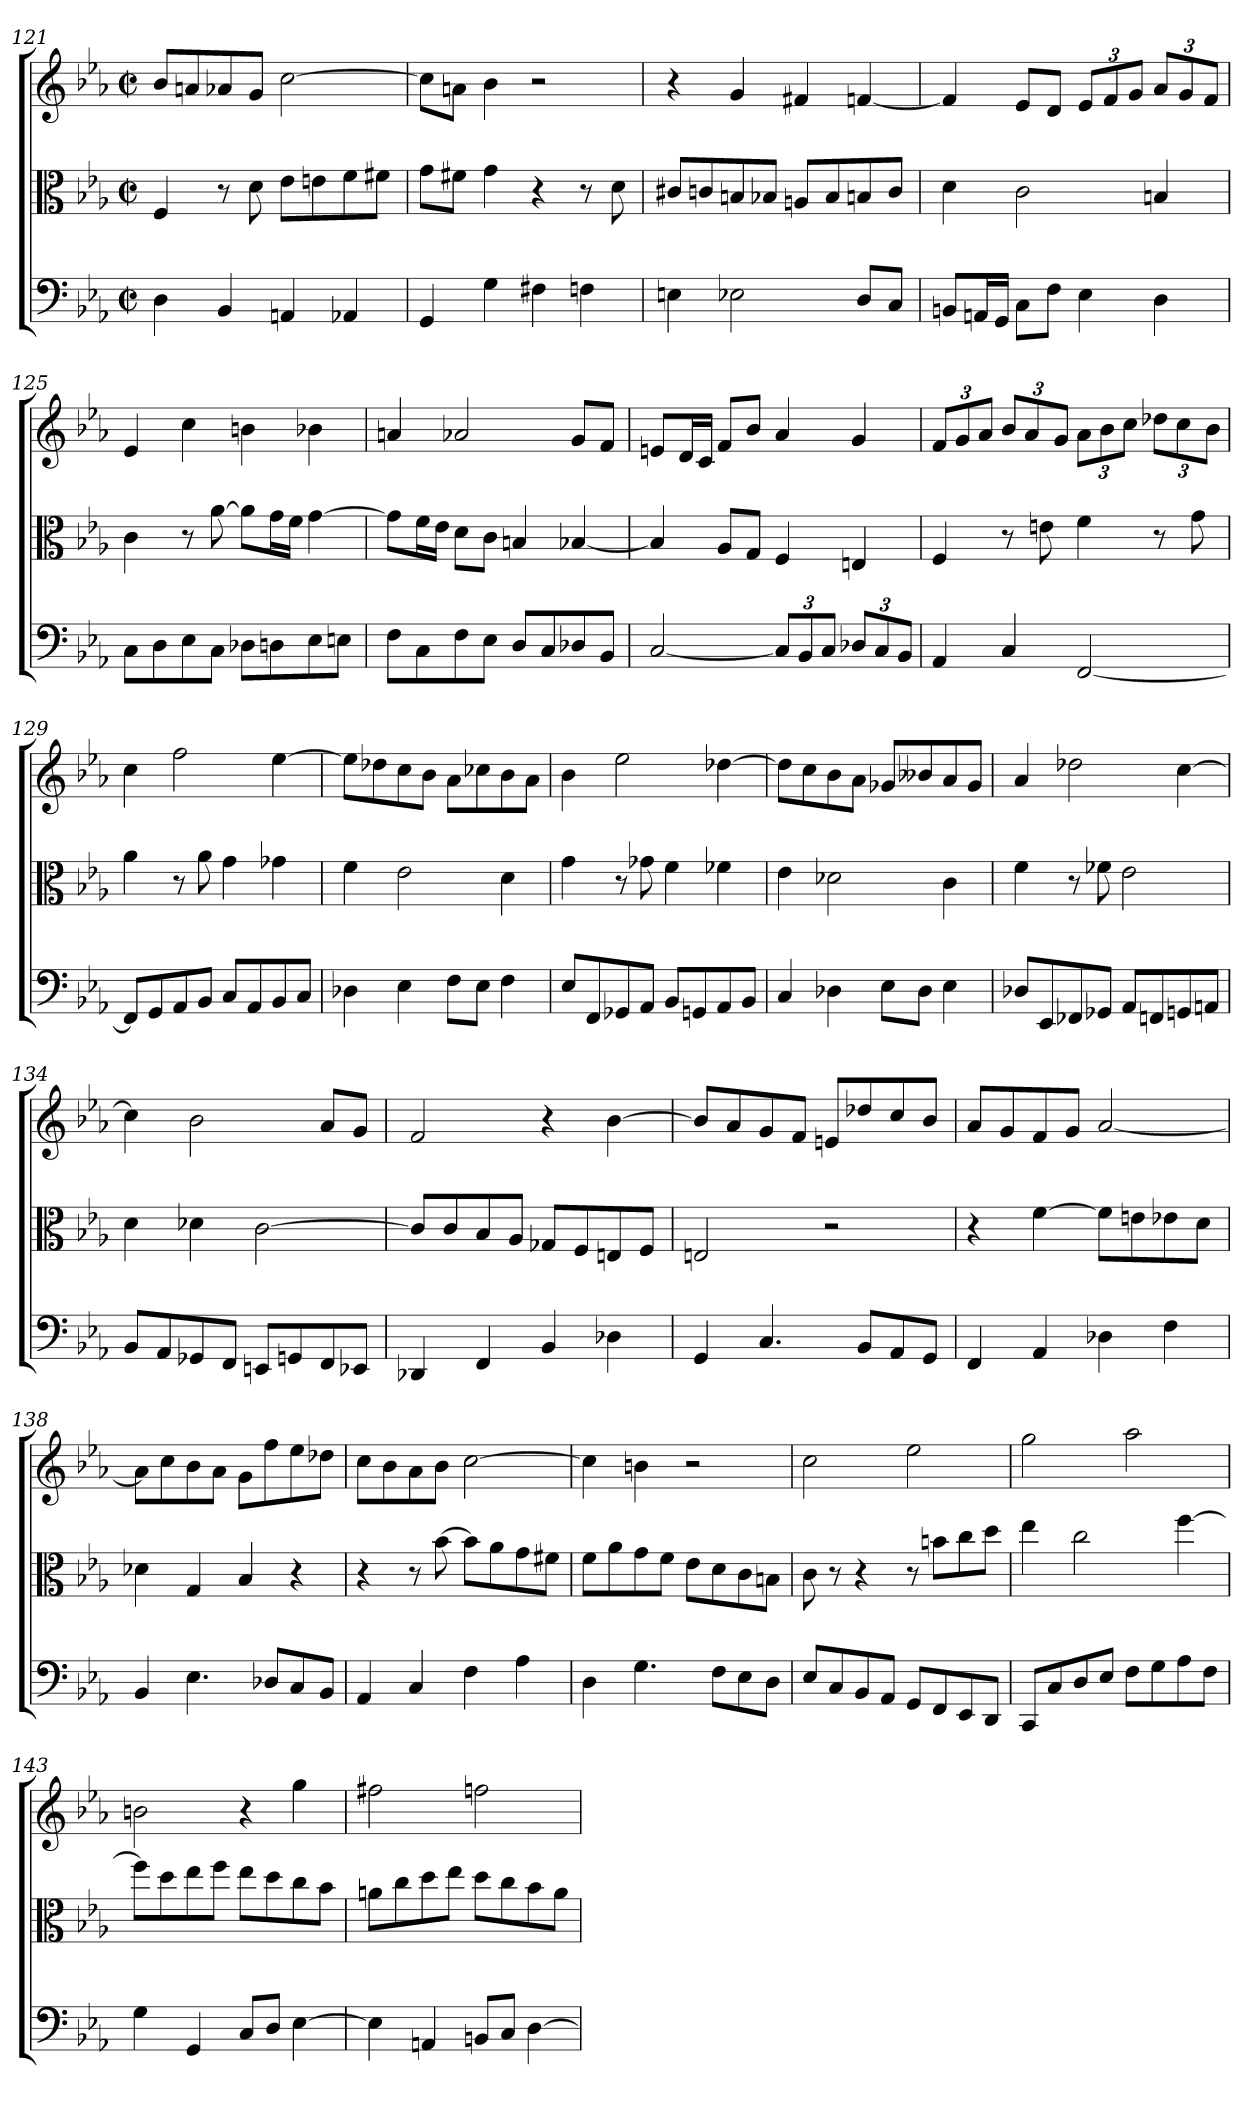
**kern	**kern	**kern
*part3	*part2	*part1
*staff3	*staff2	*staff1
*clefF4	*clefC3	*clefG2
*k[b-e-a-]	*k[b-e-a-]	*k[b-e-a-]
*M4/4	*M4/4	*M4/4
*met(c|)	*met(c|)	*met(c|)
=121	=121	=121
4D	4F	8b-L
.	.	8an
4BB-	8r	8a-X
.	8d	8gJ
4AAn	8e-L	[2cc
.	8en	.
4AA-X	8f	.
.	8f#XJ	.
=122	=122	=122
4GG	8gL	8ccL]
.	8f#XJ	8anJ
4G	4g	4b-
4F#X	4r	2r
4Fn	8r	.
.	8d	.
=123	=123	=123
4En	8c#XL	4r
.	8cn	.
2E-X	8Bn	4g
.	8B-XJ	.
.	8AnL	4f#X
.	8B-	.
8DL	8Bn	[4fn
8CJ	8cJ	.
=124	=124	=124
8BBnL	4d	4f]
16AAnL	.	.
16GGJJ	.	.
8CL	2c	8e-L
8FJ	.	8dJ
4E-	.	12e-L
.	.	12f
.	.	12gJ
4D	4Bn	12a-L
.	.	12g
.	.	12fJ
=125	=125	=125
8CL	4c	4e-
8D	.	.
8E-	8r	4cc
8CJ	[8a-	.
8D-XL	8a-L]	4bn
8Dn	16gL	.
.	16fJJ	.
8E-	[4g	4b-X
8EnJ	.	.
=126	=126	=126
8FL	8gL]	4an
8C	16fL	.
.	16e-JJ	.
8F	8dL	2a-X
8E-J	8cJ	.
8DL	4Bn	.
8C	.	.
8D-X	[4B-X	8gL
8BB-J	.	8fJ
=127	=127	=127
[2C	4B-]	8enL
.	.	16dL
.	.	16cJJ
.	8A-L	8fL
.	8GJ	8b-J
12CL]	4F	4a-
12BB-	.	.
12CJ	.	.
12D-XL	4En	4g
12C	.	.
12BB-J	.	.
=128	=128	=128
4AA-	4F	12fL
.	.	12g
.	.	12a-J
4C	8r	12b-L
.	.	12a-
.	8en	.
.	.	12gJ
[2FF	4f	12a-L
.	.	12b-
.	.	12ccJ
.	8r	12dd-XL
.	.	12cc
.	8g	.
.	.	12b-J
=129	=129	=129
8FFL]	4a-	4cc
8GG	.	.
8AA-	8r	2ff
8BB-J	8a-	.
8CL	4g	.
8AA-	.	.
8BB-	4g-X	[4ee-
8CJ	.	.
=130	=130	=130
4D-X	4f	8ee-L]
.	.	8dd-X
4E-	2e-	8cc
.	.	8b-J
8FL	.	8a-L
8E-J	.	8cc-X
4F	4d	8b-
.	.	8a-J
=131	=131	=131
8E-L	4g	4b-
8FF	.	.
8GG-X	8r	2ee-
8AA-J	8g-X	.
8BB-L	4f	.
8GGn	.	.
8AA-	4f-X	[4dd-X
8BB-J	.	.
=132	=132	=132
4C	4e-	8dd-L]
.	.	8cc
4D-X	2d-X	8b-
.	.	8a-J
8E-L	.	8g-XL
8D-J	.	8b--X
4E-	4c	8a-
.	.	8g-J
=133	=133	=133
8D-XL	4f	4a-
8EE-	.	.
8FF-X	8r	2dd-X
8GG-XJ	8f-X	.
8AA-L	2e-	.
8FFn	.	.
8GGn	.	[4cc
8AAnJ	.	.
=134	=134	=134
8BB-L	4d	4cc]
8AA-	.	.
8GG-X	4d-X	2b-
8FFJ	.	.
8EEnL	[2c	.
8GGn	.	.
8FF	.	8a-L
8EE-XJ	.	8gJ
=135	=135	=135
4DD-X	8cL]	2f
.	8c	.
4FF	8B-	.
.	8A-J	.
4BB-	8G-XL	4r
.	8F	.
4D-X	8En	[4b-
.	8FJ	.
=136	=136	=136
4GG	2En	8b-L]
.	.	8a-
4.C	.	8g
.	.	8fJ
.	2r	8enL
8BB-L	.	8dd-X
8AA-	.	8cc
8GGJ	.	8b-J
=137	=137	=137
4FF	4r	8a-L
.	.	8g
4AA-	[4f	8f
.	.	8gJ
4D-X	8fL]	[2a-
.	8en	.
4F	8e-X	.
.	8dJ	.
=138	=138	=138
4BB-	4d-X	8a-L]
.	.	8cc
4.E-	4G	8b-
.	.	8a-J
.	4B-	8gL
8D-XL	.	8ff
8C	4r	8ee-
8BB-J	.	8dd-XJ
=139	=139	=139
4AA-	4r	8ccL
.	.	8b-
4C	8r	8a-
.	[8b-	8b-J
4F	8b-L]	[2cc
.	8a-	.
4A-	8g	.
.	8f#XJ	.
=140	=140	=140
4D	8fL	4cc]
.	8a-	.
4.G	8g	4bn
.	8fJ	.
.	8e-L	2r
8FL	8d	.
8E-	8c	.
8DJ	8BnJ	.
=141	=141	=141
8E-L	8c	2cc
8C	8r	.
8BB-	4r	.
8AA-J	.	.
8GGL	8r	2ee-
8FF	8bnL	.
8EE-	8cc	.
8DDJ	8ddJ	.
=142	=142	=142
8CCL	4ee-	2gg
8C	.	.
8D	2cc	.
8E-J	.	.
8FL	.	2aa-
8G	.	.
8A-	[4ff	.
8FJ	.	.
=143	=143	=143
4G	8ffL]	2bn
.	8dd	.
4GG	8ee-	.
.	8ffJ	.
8CL	8ee-L	4r
8DJ	8dd	.
[4E-	8cc	4gg
.	8b-J	.
=144	=144	=144
4E-]	8anL	2ff#X
.	8cc	.
4AAn	8dd	.
.	8ee-J	.
8BBnL	8ddL	2ffn
8CJ	8cc	.
[4D	8b-	.
.	8aJ	.
=	=	=
*-	*-	*-
